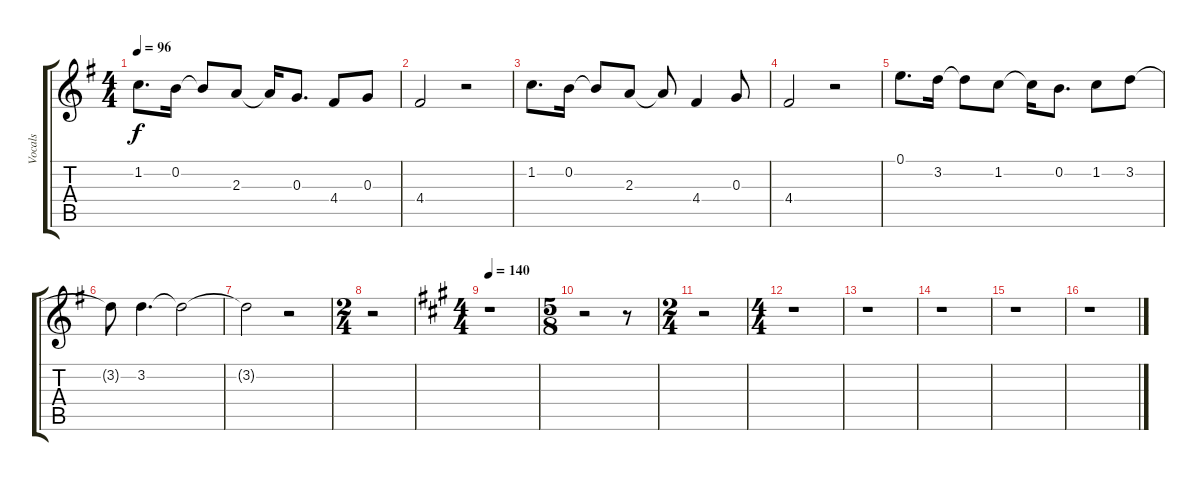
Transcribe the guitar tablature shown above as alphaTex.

\track ("Vocals" "Vocals") {instrument acousticguitarnylon}
\staff {score tabs}
\tuning (E4 B3 G3 D3 A2 E2) {hide}
\ts (4 4)
\tempo 96
\clef g2
\ks g
1.2.8{d dy f} 0.2.16 0.2{t}.8 2.3.8 2.3{t}.16 0.3.8{d} 4.4.8 0.3.8 |
4.4.2 r.2 |
1.2.8{d} 0.2.16 0.2{t}.8 2.3.8 2.3{t}.8 4.4.4 0.3.8 |
4.4.2 r.2 |
0.1.8{d} 3.2.16 3.2{t}.8 1.2.8 1.2{t}.16 0.2.8{d} 1.2.8 3.2.8 |
3.2{t}.8 3.2.4{d} 3.2{t}.2 |
3.2{t}.2 r.2 |
\ts (2 4)
r.2 |
\ts (4 4)
\tempo 140
\ks a
r.1 |
\ts (5 8)
r.2 r.8 |
\ts (2 4)
r.2 |
\ts (4 4)
r.1 |
r.1 |
r.1 |
r.1 |
r.1
